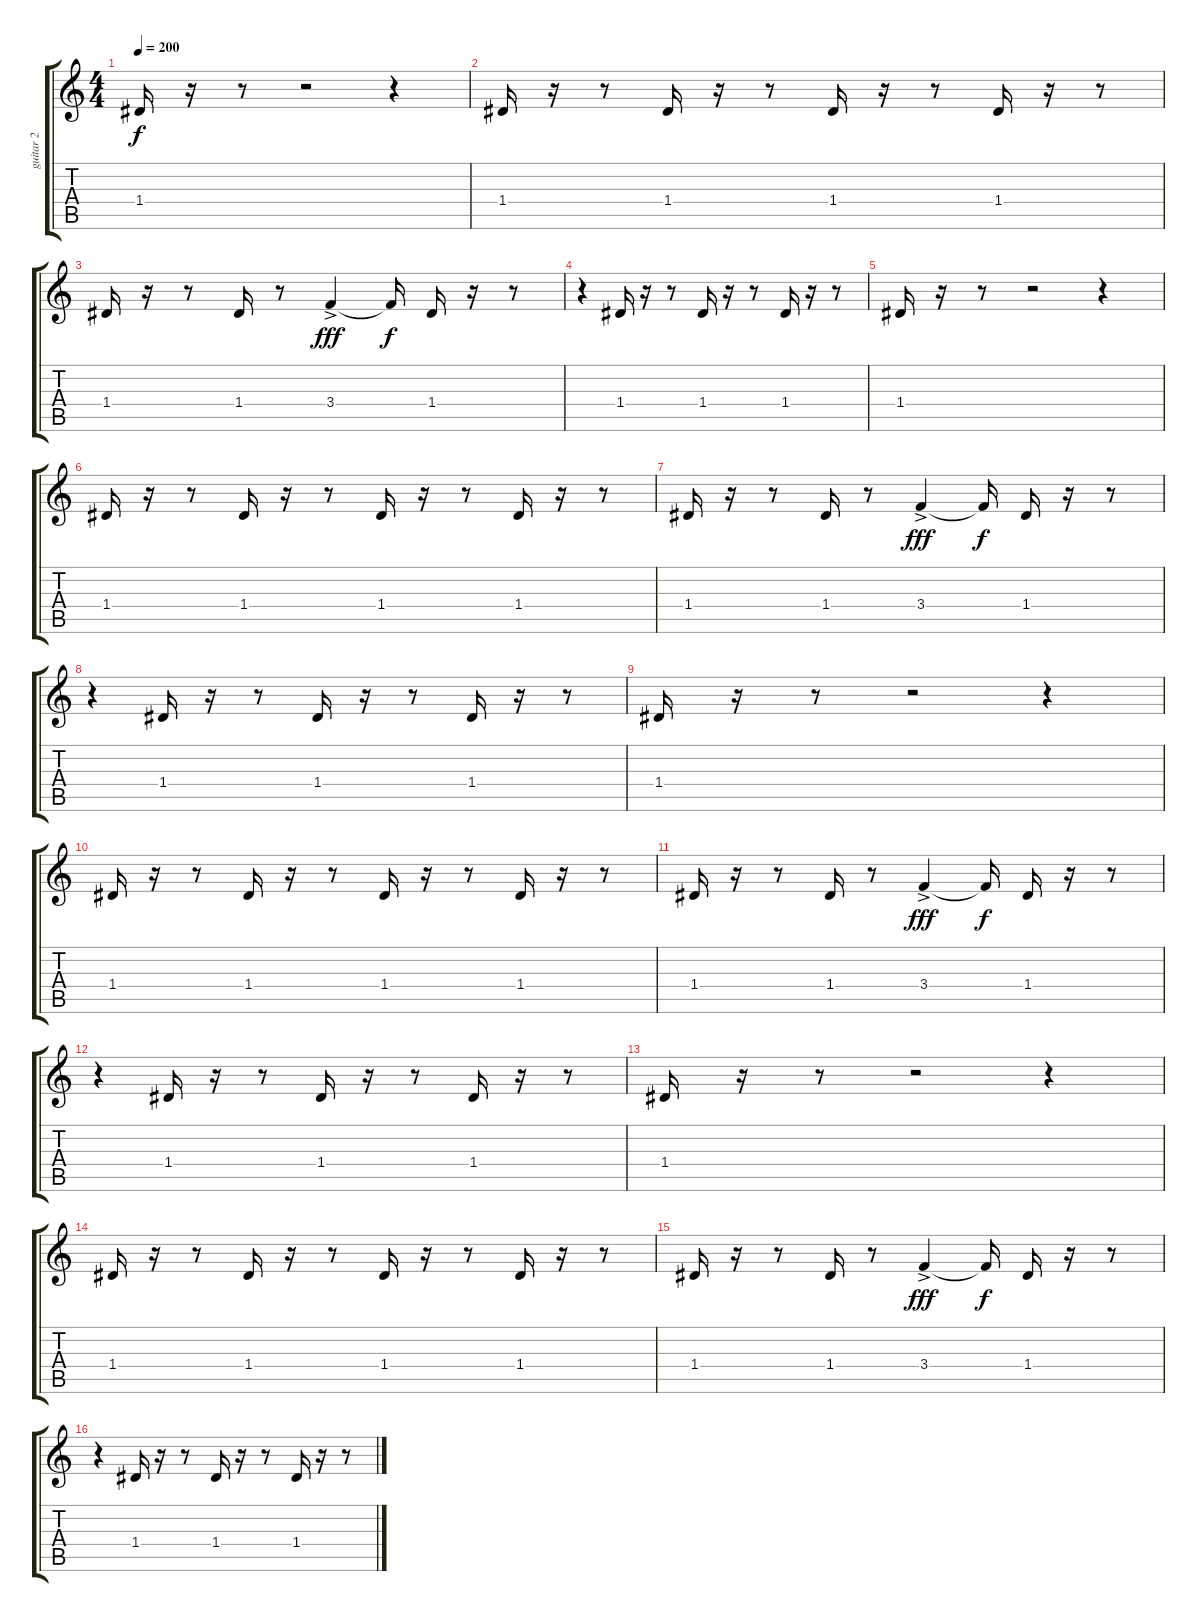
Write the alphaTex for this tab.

\track ("guitar 2" "guitar 2") {instrument electricguitarclean}
\staff {score tabs}
\tuning (E4 B3 G3 D3 A2 E2) {hide}
\ts (4 4)
\tempo 200
\clef g2
\ks c
1.4.16{dy f} r.16 r.8 r.2 r.4 |
1.4.16 r.16 r.8 1.4.16 r.16 r.8 1.4.16 r.16 r.8 1.4.16 r.16 r.8 |
1.4.16 r.16 r.8 1.4.16 r.8 3.4{ac}.4{dy fff} 3.4{t}.16{dy f} 1.4.16 r.16 r.8 |
r.4 1.4.16 r.16 r.8 1.4.16 r.16 r.8 1.4.16 r.16 r.8 |
1.4.16 r.16 r.8 r.2 r.4 |
1.4.16 r.16 r.8 1.4.16 r.16 r.8 1.4.16 r.16 r.8 1.4.16 r.16 r.8 |
1.4.16 r.16 r.8 1.4.16 r.8 3.4{ac}.4{dy fff} 3.4{t}.16{dy f} 1.4.16 r.16 r.8 |
r.4 1.4.16 r.16 r.8 1.4.16 r.16 r.8 1.4.16 r.16 r.8 |
1.4.16 r.16 r.8 r.2 r.4 |
1.4.16 r.16 r.8 1.4.16 r.16 r.8 1.4.16 r.16 r.8 1.4.16 r.16 r.8 |
1.4.16 r.16 r.8 1.4.16 r.8 3.4{ac}.4{dy fff} 3.4{t}.16{dy f} 1.4.16 r.16 r.8 |
r.4 1.4.16 r.16 r.8 1.4.16 r.16 r.8 1.4.16 r.16 r.8 |
1.4.16 r.16 r.8 r.2 r.4 |
1.4.16 r.16 r.8 1.4.16 r.16 r.8 1.4.16 r.16 r.8 1.4.16 r.16 r.8 |
1.4.16 r.16 r.8 1.4.16 r.8 3.4{ac}.4{dy fff} 3.4{t}.16{dy f} 1.4.16 r.16 r.8 |
r.4 1.4.16 r.16 r.8 1.4.16 r.16 r.8 1.4.16 r.16 r.8
